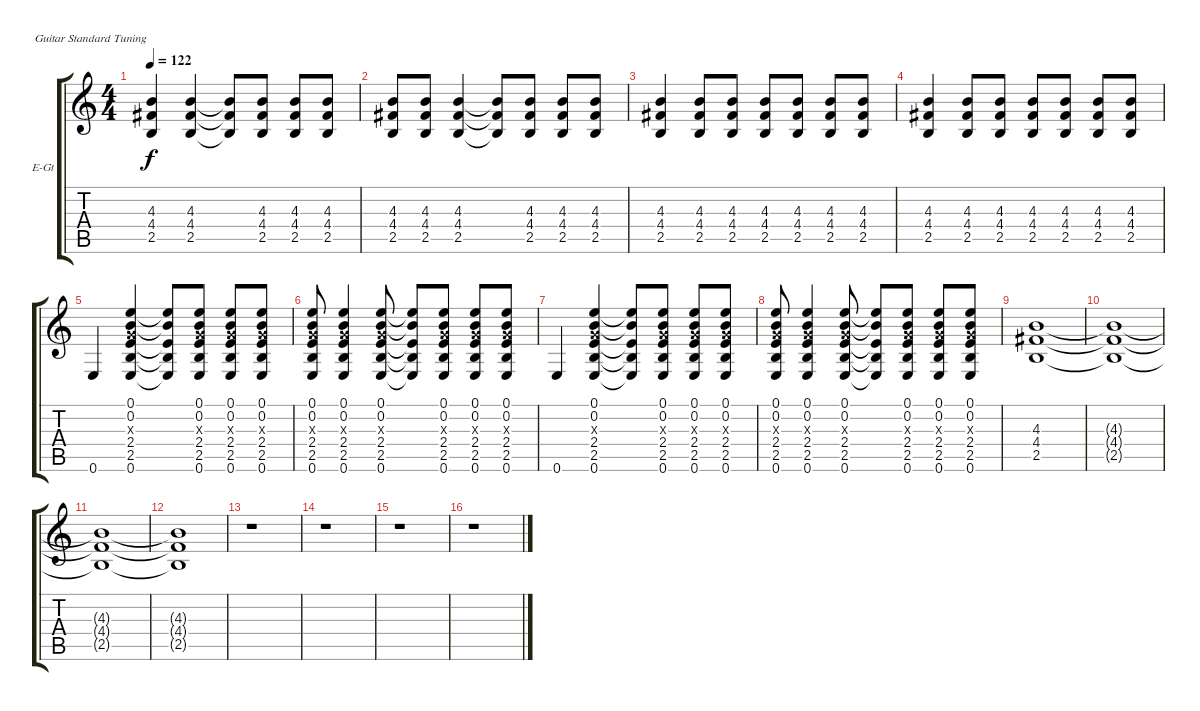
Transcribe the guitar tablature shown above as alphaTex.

\bracketExtendMode groupsimilarinstruments
\firstSystemTrackNameOrientation horizontal
\otherSystemsTrackNameOrientation horizontal
\track ("Guitar 1" "E-Gt") {instrument overdrivenguitar}
\staff {score tabs}
\tuning (E4 B3 G3 D3 A2 E2)
\ts (4 4)
\tempo 122
\clef g2
\ks c
(4.3 4.4 2.5).4{dy f} (4.3 4.4 2.5).4 (4.3{t} 4.4{t} 2.5{t}).8 (4.3 4.4 2.5).8 (4.3 4.4 2.5).8 (4.3 4.4 2.5).8 |
(4.3 4.4 2.5).8 (4.3 4.4 2.5).8 (4.3 4.4 2.5).4 (4.3{t} 4.4{t} 2.5{t}).8 (4.3 4.4 2.5).8 (4.3 4.4 2.5).8 (4.3 4.4 2.5).8 |
(4.3 4.4 2.5).4 (4.3 4.4 2.5).8 (4.3 4.4 2.5).8 (4.3 4.4 2.5).8 (4.3 4.4 2.5).8 (4.3 4.4 2.5).8 (4.3 4.4 2.5).8 |
(4.3 4.4 2.5).4 (4.3 4.4 2.5).8 (4.3 4.4 2.5).8 (4.3 4.4 2.5).8 (4.3 4.4 2.5).8 (4.3 4.4 2.5).8 (4.3 4.4 2.5).8 |
0.6.4 (0.1 0.2 0.3{x} 2.4 2.5 0.6).4 (0.1{t} 0.2{t} 2.4{t} 2.5{t} 0.6{t}).8 (0.1 0.2 0.3{x} 2.4 2.5 0.6).8 (0.1 0.2 0.3{x} 2.4 2.5 0.6).8 (0.1 0.2 0.3{x} 2.4 2.5 0.6).8 |
(0.1 0.2 0.3{x} 2.4 2.5 0.6).8 (0.1 0.2 0.3{x} 2.4 2.5 0.6).4 (0.1 0.2 0.3{x} 2.4 2.5 0.6).8 (0.1{t} 0.2{t} 2.4{t} 2.5{t} 0.6{t}).8 (0.1 0.2 0.3{x} 2.4 2.5 0.6).8 (0.1 0.2 0.3{x} 2.4 2.5 0.6).8 (0.1 0.2 0.3{x} 2.4 2.5 0.6).8 |
0.6.4 (0.1 0.2 0.3{x} 2.4 2.5 0.6).4 (0.1{t} 0.2{t} 2.4{t} 2.5{t} 0.6{t}).8 (0.1 0.2 0.3{x} 2.4 2.5 0.6).8 (0.1 0.2 0.3{x} 2.4 2.5 0.6).8 (0.1 0.2 0.3{x} 2.4 2.5 0.6).8 |
(0.1 0.2 0.3{x} 2.4 2.5 0.6).8 (0.1 0.2 0.3{x} 2.4 2.5 0.6).4 (0.1 0.2 0.3{x} 2.4 2.5 0.6).8 (0.1{t} 0.2{t} 2.4{t} 2.5{t} 0.6{t}).8 (0.1 0.2 0.3{x} 2.4 2.5 0.6).8 (0.1 0.2 0.3{x} 2.4 2.5 0.6).8 (0.1 0.2 0.3{x} 2.4 2.5 0.6).8 |
(4.3 4.4 2.5).1 |
(4.3{t} 4.4{t} 2.5{t}).1 |
(4.3{t} 4.4{t} 2.5{t}).1 |
(4.3{t} 4.4{t} 2.5{t}).1 |
r.1 |
r.1 |
r.1 |
r.1
